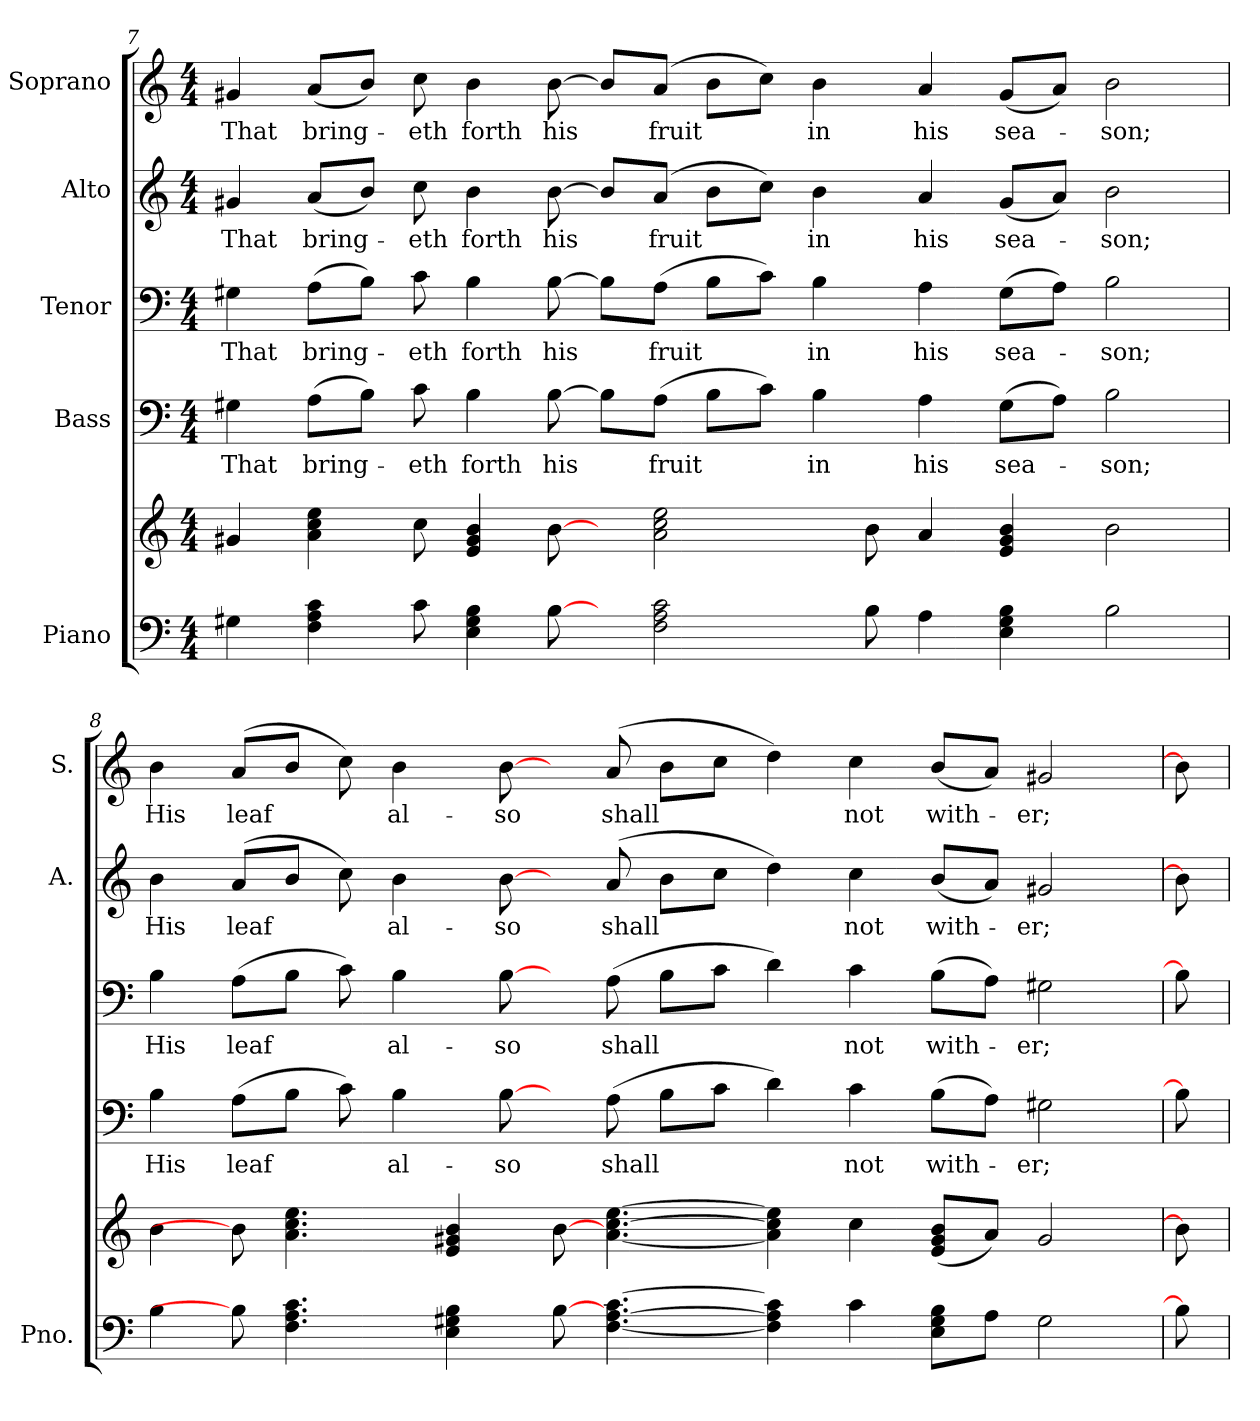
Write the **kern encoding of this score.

**kern	**kern	**kern	**text	**kern	**text	**kern	**text	**kern	**text
*part5	*part5	*part4	*part4	*part3	*part3	*part2	*part2	*part1	*part1
*staff6	*staff5	*staff4	*staff4	*staff3	*staff3	*staff2	*staff2	*staff1	*staff1
*I"Piano	*	*I"Bass	*	*I"Tenor	*	*I"Alto	*	*I"Soprano	*
*I'Pno.	*	*	*	*	*	*I'A.	*	*I'S.	*
!!LO:PB:g=z
*clefF4	*clefG2	*clefF4	*	*clefF4	*	*clefG2	*	*clefG2	*
*k[]	*k[]	*k[]	*	*k[]	*	*k[]	*	*k[]	*
*C:	*C:	*C:	*	*C:	*	*C:	*	*C:	*
*M4/4	*M4/4	*M4/4	*	*M4/4	*	*M4/4	*	*M4/4	*
=7	=7	=7	=7	=7	=7	=7	=7	=7	=7
!	!	!	!LO:LY:b:color=#000000	!	!	!	!	!	!
!	!	!	!	!	!LO:LY:b:color=#000000	!	!	!	!
!	!	!	!	!	!	!	!LO:LY:b:color=#000000	!	!
!	!	!	!	!	!	!	!	!	!LO:LY:b:color=#000000
4G#Xi\	4g#Xi/	4G#Xi\	That	4G#Xi\	That	4g#Xi/	That	4g#Xi/	That
!	!	!	!LO:LY:b:color=#000000	!	!	!	!	!	!
!	!	!	!	!	!LO:LY:b:color=#000000	!	!	!	!
!	!	!	!	!	!	!	!LO:LY:b:color=#000000	!	!
!	!	!	!	!	!	!	!	!	!LO:LY:b:color=#000000
4Fi\ 4Ai 4ci	4ai\ 4cci 4eei	(8Ai\L	bring-	(8Ai\L	bring-	(8ai/L	bring-	(8ai/L	bring-
.	.	8Bi\J)	.	8Bi\J)	.	8bi/J)	.	8bi/J)	.
!	!	!	!LO:LY:b:color=#000000	!	!	!	!	!	!
!	!	!	!	!	!LO:LY:b:color=#000000	!	!	!	!
!	!	!	!	!	!	!	!LO:LY:b:color=#000000	!	!
!	!	!	!	!	!	!	!	!	!LO:LY:b:color=#000000
8ci\	8cci\	8ci\	-eth	8ci\	-eth	8cci\	-eth	8cci\	-eth
!	!	!	!LO:LY:b:color=#000000	!	!	!	!	!	!
!	!	!	!	!	!LO:LY:b:color=#000000	!	!	!	!
!	!	!	!	!	!	!	!LO:LY:b:color=#000000	!	!
!	!	!	!	!	!	!	!	!	!LO:LY:b:color=#000000
4Ei\ 4G#i 4Bi	4ei/ 4g#i 4bi	4Bi\	forth	4Bi\	forth	4bi\	forth	4bi\	forth
!	!	!	!LO:LY:b:color=#000000	!	!	!	!	!	!
!	!	!	!	!	!LO:LY:b:color=#000000	!	!	!	!
!	!	!	!	!	!	!	!LO:LY:b:color=#000000	!	!
!	!	!	!	!	!	!	!	!	!LO:LY:b:color=#000000
[8Bi\	[8bi\	[>8Bi\	his	[>8Bi\	his	[>8bi\	his	[>8bi\	his
8ryy	8ryy	8Bi\L]	.	8Bi\L]	.	8bi/L]	.	8bi/L]	.
!	!	!	!LO:LY:b:color=#000000	!	!	!	!	!	!
!	!	!	!	!	!LO:LY:b:color=#000000	!	!	!	!
!	!	!	!	!	!	!	!LO:LY:b:color=#000000	!	!
!	!	!	!	!	!	!	!	!	!LO:LY:b:color=#000000
2Fi\ 2Ai 2ci	2ai\ 2cci 2eei	(8Ai\J	fruit	(8Ai\J	fruit	(8ai/J	fruit	(8ai/J	fruit
.	.	8Bi\L	.	8Bi\L	.	8bi\L	.	8bi\L	.
.	.	8ci\J)	.	8ci\J)	.	8cci\J)	.	8cci\J)	.
!	!	!	!LO:LY:b:color=#000000	!	!	!	!	!	!
!	!	!	!	!	!LO:LY:b:color=#000000	!	!	!	!
!	!	!	!	!	!	!	!LO:LY:b:color=#000000	!	!
!	!	!	!	!	!	!	!	!	!LO:LY:b:color=#000000
.	.	4Bi\	in	4Bi\	in	4bi\	in	4bi\	in
8Bi\	8bi\	.	.	.	.	.	.	.	.
!	!	!	!LO:LY:b:color=#000000	!	!	!	!	!	!
!	!	!	!	!	!LO:LY:b:color=#000000	!	!	!	!
!	!	!	!	!	!	!	!LO:LY:b:color=#000000	!	!
!	!	!	!	!	!	!	!	!	!LO:LY:b:color=#000000
4Ai\	4ai/	4Ai\	his	4Ai\	his	4ai/	his	4ai/	his
!	!	!	!LO:LY:b:color=#000000	!	!	!	!	!	!
!	!	!	!	!	!LO:LY:b:color=#000000	!	!	!	!
!	!	!	!	!	!	!	!LO:LY:b:color=#000000	!	!
!	!	!	!	!	!	!	!	!	!LO:LY:b:color=#000000
4Ei\ 4G#i 4Bi	4ei/ 4g#i 4bi	(8G#i\L	sea-	(8G#i\L	sea-	(8g#i/L	sea-	(8g#i/L	sea-
.	.	8Ai\J)	.	8Ai\J)	.	8ai/J)	.	8ai/J)	.
!	!	!	!LO:LY:b:color=#000000	!	!	!	!	!	!
!	!	!	!	!	!LO:LY:b:color=#000000	!	!	!	!
!	!	!	!	!	!	!	!LO:LY:b:color=#000000	!	!
!	!	!	!	!	!	!	!	!	!LO:LY:b:color=#000000
2Bi\	2bi\	2Bi\	-son;	2Bi\	-son;	2bi\	-son;	2bi\	-son;
=8	=8	=8	=8	=8	=8	=8	=8	=8	=8
!	!	!	!LO:LY:b:color=#000000	!	!	!	!	!	!
!	!	!	!	!	!LO:LY:b:color=#000000	!	!	!	!
!	!	!	!	!	!	!	!LO:LY:b:color=#000000	!	!
!	!	!	!	!	!	!	!	!	!LO:LY:b:color=#000000
4Bi\	4bi\	4Bi\	His	4Bi\	His	4bi\	His	4bi\	His
!	!	!	!LO:LY:b:color=#000000	!	!	!	!	!	!
!	!	!	!	!	!LO:LY:b:color=#000000	!	!	!	!
!	!	!	!	!	!	!	!LO:LY:b:color=#000000	!	!
!	!	!	!	!	!	!	!	!	!LO:LY:b:color=#000000
8Bi\]	8bi\]	(8Ai\L	leaf	(8Ai\L	leaf	(8ai/L	leaf	(8ai/L	leaf
4.Fi\ 4.Ai 4.ci	4.ai\ 4.cci 4.eei	8Bi\J	.	8Bi\J	.	8bi/J	.	8bi/J	.
.	.	8ci\)	.	8ci\)	.	8cci\)	.	8cci\)	.
!	!	!	!LO:LY:b:color=#000000	!	!	!	!	!	!
!	!	!	!	!	!LO:LY:b:color=#000000	!	!	!	!
!	!	!	!	!	!	!	!LO:LY:b:color=#000000	!	!
!	!	!	!	!	!	!	!	!	!LO:LY:b:color=#000000
.	.	4Bi\	al-	4Bi\	al-	4bi\	al-	4bi\	al-
4Ei\ 4G#Xi 4Bi	4ei/ 4g#Xi 4bi	.	.	.	.	.	.	.	.
!	!	!	!LO:LY:b:color=#000000	!	!	!	!	!	!
!	!	!	!	!	!LO:LY:b:color=#000000	!	!	!	!
!	!	!	!	!	!	!	!LO:LY:b:color=#000000	!	!
!	!	!	!	!	!	!	!	!	!LO:LY:b:color=#000000
.	.	[8Bi\	-so	[8Bi\	-so	[8bi\	-so	[8bi\	-so
[8Bi\	[8bi\	8ryy	.	8ryy	.	8ryy	.	8ryy	.
!	!	!	!LO:LY:b:color=#000000	!	!	!	!	!	!
!	!	!	!	!	!LO:LY:b:color=#000000	!	!	!	!
!	!	!	!	!	!	!	!LO:LY:b:color=#000000	!	!
!	!	!	!	!	!	!	!	!	!LO:LY:b:color=#000000
[<4.Fi\ [>4.Ai [>4.ci	[<4.ai\ [>4.cci [>4.eei	(8Ai\	shall	(8Ai\	shall	(8ai/	shall	(8ai/	shall
.	.	8Bi\L	.	8Bi\L	.	8bi\L	.	8bi\L	.
.	.	8ci\J	.	8ci\J	.	8cci\J	.	8cci\J	.
4Fi\] 4Ai] 4ci]	4ai\] 4cci] 4eei]	4di\)	.	4di\)	.	4ddi\)	.	4ddi\)	.
!	!	!	!LO:LY:b:color=#000000	!	!	!	!	!	!
!	!	!	!	!	!LO:LY:b:color=#000000	!	!	!	!
!	!	!	!	!	!	!	!LO:LY:b:color=#000000	!	!
!	!	!	!	!	!	!	!	!	!LO:LY:b:color=#000000
4ci\	4cci\	4ci\	not	4ci\	not	4cci\	not	4cci\	not
!	!	!	!LO:LY:b:color=#000000	!	!	!	!	!	!
!	!	!	!	!	!LO:LY:b:color=#000000	!	!	!	!
!	!	!	!	!	!	!	!LO:LY:b:color=#000000	!	!
!	!	!	!	!	!	!	!	!	!LO:LY:b:color=#000000
8Ei\ 8G#i 8BiL	(8ei/ 8g#i 8biL	(8Bi\L	with-	(8Bi\L	with-	(8bi/L	with-	(8bi/L	with-
8Ai\J	8ai/J)	8Ai\J)	.	8Ai\J)	.	8ai/J)	.	8ai/J)	.
!	!	!	!LO:LY:b:color=#000000	!	!	!	!	!	!
!	!	!	!	!	!LO:LY:b:color=#000000	!	!	!	!
!	!	!	!	!	!	!	!LO:LY:b:color=#000000	!	!
!	!	!	!	!	!	!	!	!	!LO:LY:b:color=#000000
2G#i\	2g#i/	2G#Xi\	-er;	2G#Xi\	-er;	2g#Xi/	-er;	2g#Xi/	-er;
=9	=9	=9	=9	=9	=9	=9	=9	=9	=9
8Bi\]	8bi\]	8Bi\]	.	8Bi\]	.	8bi\]	.	8bi\]	.
=	=	=	=	=	=	=	=	=	=
*-	*-	*-	*-	*-	*-	*-	*-	*-	*-
